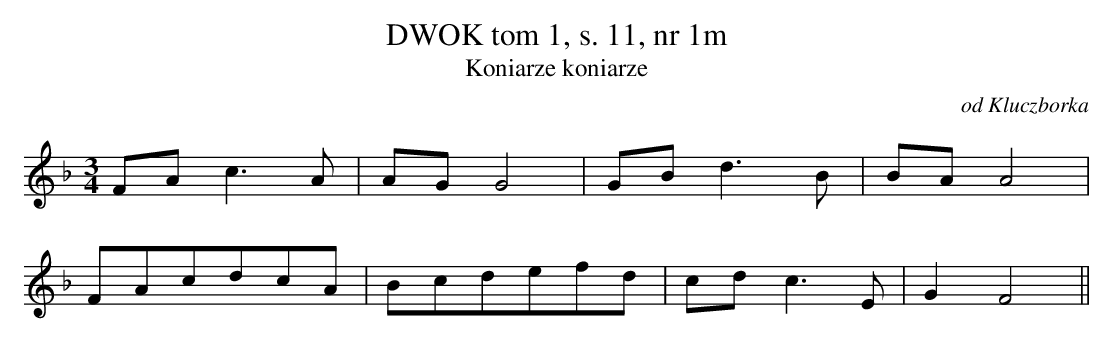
X:1
T: DWOK tom 1, s. 11, nr 1m
T: Koniarze koniarze
O: od Kluczborka
M: 3/4
L: 1/8
K: F
FAc3A | AGG4 | GBd3B | BAA4 |
FAcdcA | Bcdefd | cdc3E | G2F4||
